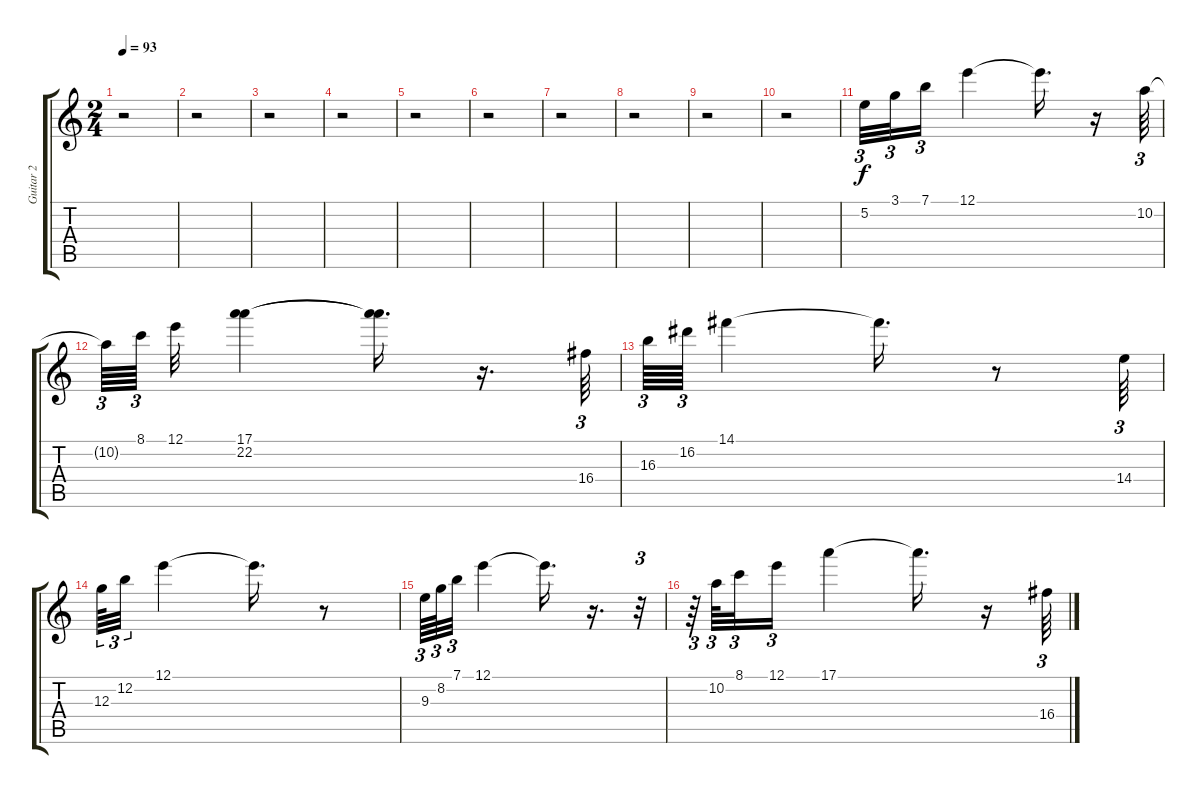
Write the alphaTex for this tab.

\track ("Guitar 2" "Guitar 2") {instrument electricguitarclean}
\staff {score tabs}
\tuning (E4 B3 G3 D3 A2 E2) {hide}
\ts (2 4)
\tempo 93
\clef g2
\ks c
r.2{dy f instrument electricguitarclean} |
r.2 |
r.2 |
r.2 |
r.2 |
r.2 |
r.2 |
r.2 |
r.2 |
r.2 |
5.2.32{tu (3 2)} 3.1.32{tu (3 2)} 7.1.16{tu (3 2)} 12.1.4 12.1{t}.16{d} r.16 10.2.64{tu (3 2)} |
10.2{t}.64{tu (3 2)} 8.1.64{tu (3 2)} 12.1.32 (17.1 22.2).4 (17.1{t} 22.2{t}).16{d} r.16{d} 16.4.64{tu (3 2)} |
16.3.64{tu (3 2)} 16.2.64{tu (3 2)} 14.1.4 14.1{t}.16{d} r.8 14.4.64{tu (3 2)} |
12.3.64{tu (3 2)} 12.2.32{tu (3 2)} 12.1.4 12.1{t}.16{d} r.8 |
9.3.64{tu (3 2)} 8.2.64{tu (3 2)} 7.1.32{tu (3 2)} 12.1.4 12.1{t}.16{d} r.16{d} r.32{tu (3 2)} |
r.64{tu (3 2)} 10.2.64{tu (3 2)} 8.1.32{tu (3 2)} 12.1.16{tu (3 2)} 17.1.4 17.1{t}.16{d} r.16 16.4.64{tu (3 2)}
